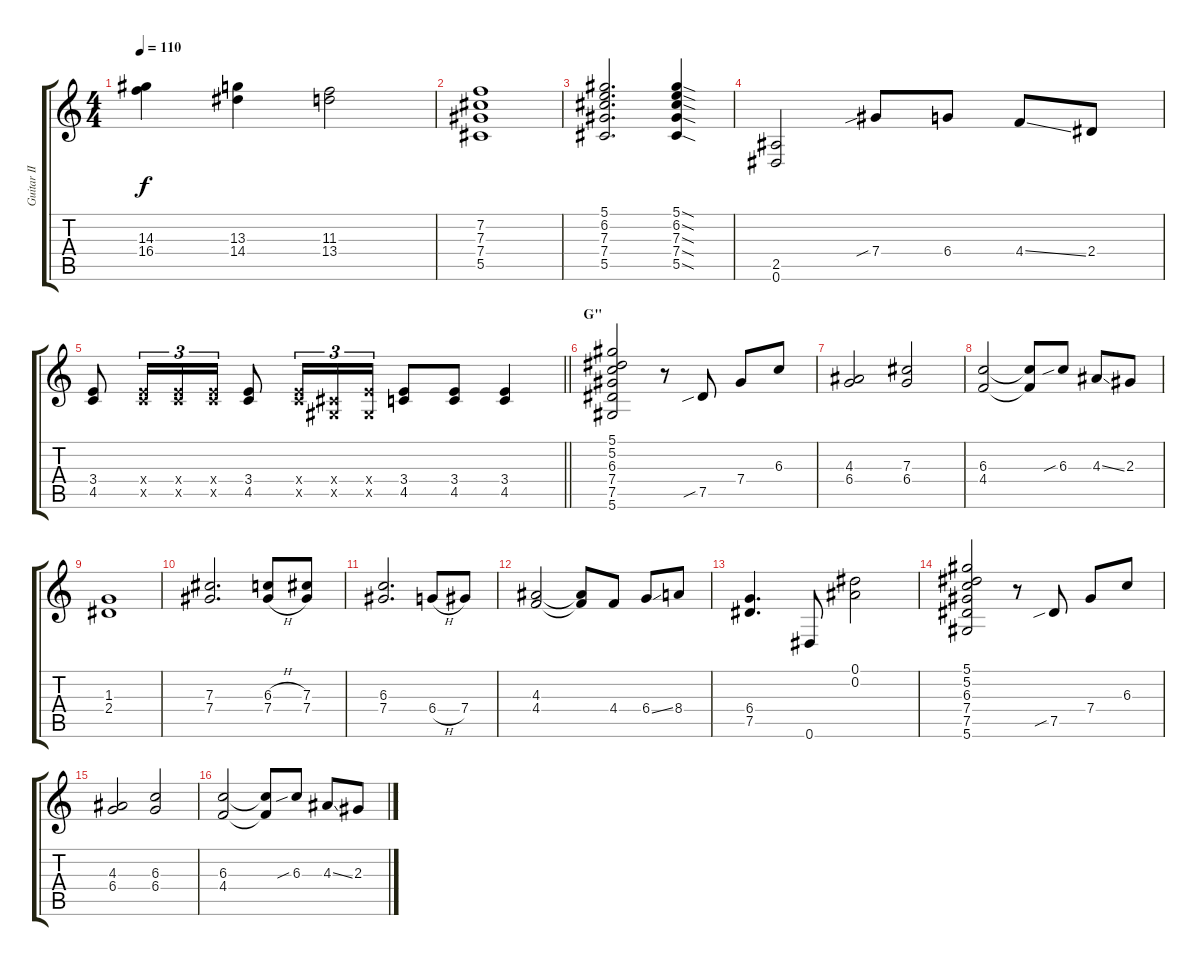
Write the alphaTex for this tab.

\track ("Guitar II" "Guitar II") {instrument acousticguitarsteel}
\staff {score tabs}
\tuning (Eb4 Bb3 Gb3 Db3 Ab2 Eb2) {hide}
\ts (4 4)
\tempo 110
\clef g2
\ks c
(14.3 16.4).4{dy f} (13.3 14.4).4 (11.3 13.4).2 |
(7.2 7.3 7.4 5.5).1 |
(5.1 6.2 7.3 7.4 5.5).2{d} (5.1{sod} 6.2{sod} 7.3{sod} 7.4{sod} 5.5{sod}).4 |
(2.5 0.6).2 7.4{sib}.8 6.4.8 4.4{ss}.8 2.4.8 |
\barLineRight lightlight
(3.4 4.5).8 (3.4{x} 4.5{x}).16{tu (3 2)} (3.4{x} 4.5{x}).16{tu (3 2)} (3.4{x} 4.5{x}).16{tu (3 2)} (3.4 4.5).8 (3.4{x} 4.5{x}).16{tu (3 2)} (0.4{x} 0.5{x}).16{tu (3 2)} (3.4{x} 0.5{x}).16{tu (3 2)} (3.4 4.5).8 (3.4 4.5).8 (3.4 4.5).4 |
\section ("" "G\"")
(5.1 5.2 6.3 7.4 7.5 5.6).2 r.8 7.5{sib}.8 7.4.8 6.3.8 |
(4.3 6.4).2 (7.3 6.4).2 |
(6.3 4.4).2 (6.3{t} 4.4{t}).8 6.3{sib}.8 4.3{ss}.8 2.3.8 |
(1.3 2.4).1 |
(7.3 7.4).2{d} (6.3{h} 7.4{h}).8 (7.3 7.4).8 |
(6.3 7.4).2{d} 6.4{h}.8 7.4.8 |
(4.3 4.4).2 (4.3{t} 4.4{t}).8 4.4.8 6.4{ss}.8 8.4.8 |
(6.4 7.5).4{d} 0.6.8 (0.1 0.2).2 |
(5.1 5.2 6.3 7.4 7.5 5.6).2 r.8 7.5{sib}.8 7.4.8 6.3.8 |
(4.3 6.4).2 (6.3 6.4).2 |
(6.3 4.4).2 (6.3{t} 4.4{t}).8 6.3{sib}.8 4.3{ss}.8 2.3.8
